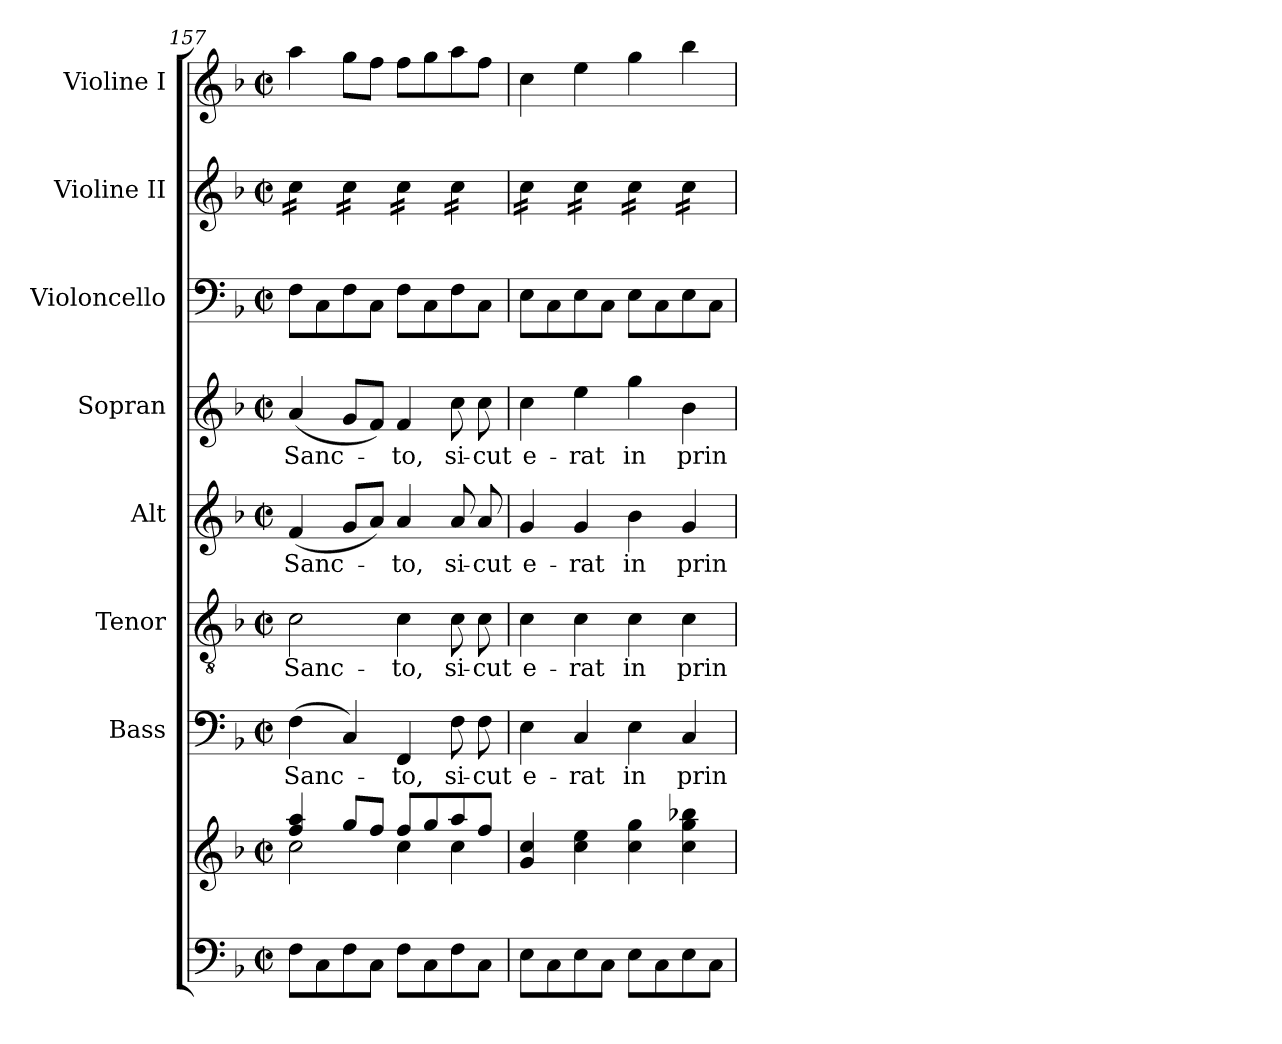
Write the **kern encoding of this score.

**kern	**kern	**kern	**text	**kern	**text	**kern	**text	**kern	**text	**kern	**kern	**kern
*part8	*part8	*part7	*part7	*part6	*part6	*part5	*part5	*part4	*part4	*part3	*part2	*part1
*staff9	*staff8	*staff7	*staff7	*staff6	*staff6	*staff5	*staff5	*staff4	*staff4	*staff3	*staff2	*staff1
*	*	*I"Bass	*	*I"Tenor	*	*I"Alt	*	*I"Sopran	*	*I"Violoncello	*I"Violine II	*I"Violine I
*	*	*I'B.	*	*I'T.	*	*I'A.	*	*I'S.	*	*I'Vc.	*I'Vl. II	*I'Vl. I
*clefF4	*clefG2	*clefF4	*	*clefGv2	*	*clefG2	*	*clefG2	*	*clefF4	*clefG2	*clefG2
*	*	*	*	*	*	*	*	*	*	*ITrd7c12	*	*
*k[b-]	*k[b-]	*k[b-]	*	*k[b-]	*	*k[b-]	*	*k[b-]	*	*k[b-]	*k[b-]	*k[b-]
*F:	*F:	*F:	*	*F:	*	*F:	*	*F:	*	*F:	*F:	*F:
*M2/2	*M2/2	*M2/2	*	*M2/2	*	*M2/2	*	*M2/2	*	*M2/2	*M2/2	*M2/2
*met(c|)	*met(c|)	*met(c|)	*	*met(c|)	*	*met(c|)	*	*met(c|)	*	*met(c|)	*met(c|)	*met(c|)
=157	=157	=157	=157	=157	=157	=157	=157	=157	=157	=157	=157	=157
*	*^	*	*	*	*	*	*	*	*	*	*	*
!	!	!	!	!LO:LY:b	!	!LO:LY:b	!	!LO:LY:b	!	!LO:LY:b	!	!	!
*	*	*	*	*	*	*	*	*	*	*	*	*tremolo	*
8F\L	4ff/ 4aa/	2cc\	(>4F\	Sanc-	2c\	Sanc-	(<4f/	Sanc-	(<4a/	Sanc-	8FF\L	16cc\LL	4aa\
.	.	.	.	.	.	.	.	.	.	.	.	16cc\	.
8C\	.	.	.	.	.	.	.	.	.	.	8CC\	16cc\	.
.	.	.	.	.	.	.	.	.	.	.	.	16cc\JJ	.
8F\	8gg/L	.	4C/)	.	.	.	8g/L	.	8g/L	.	8FF\	16cc\LL	8gg\L
.	.	.	.	.	.	.	.	.	.	.	.	16cc\	.
8C\J	8ff/J	.	.	.	.	.	8a/J)	.	8f/J)	.	8CC\J	16cc\	8ff\J
.	.	.	.	.	.	.	.	.	.	.	.	16cc\JJ	.
!	!	!	!	!LO:LY:b	!	!LO:LY:b	!	!LO:LY:b	!	!LO:LY:b	!	!	!
8F\L	8ff/L	4cc\	4FF/	-to,	4c\	-to,	4a/	-to,	4f/	-to,	8FF\L	16cc\LL	8ff\L
.	.	.	.	.	.	.	.	.	.	.	.	16cc\	.
8C\	8gg/	.	.	.	.	.	.	.	.	.	8CC\	16cc\	8gg\
.	.	.	.	.	.	.	.	.	.	.	.	16cc\JJ	.
!	!	!	!	!LO:LY:b	!	!LO:LY:b	!	!LO:LY:b	!	!LO:LY:b	!	!	!
8F\	8aa/	4cc\	8F\	si-	8c\	si-	8a/	si-	8cc\	si-	8FF\	16cc\LL	8aa\
.	.	.	.	.	.	.	.	.	.	.	.	16cc\	.
!	!	!	!	!LO:LY:b	!	!LO:LY:b	!	!LO:LY:b	!	!LO:LY:b	!	!	!
8C\J	8ff/J	.	8F\	-cut	8c\	-cut	8a/	-cut	8cc\	-cut	8CC\J	16cc\	8ff\J
.	.	.	.	.	.	.	.	.	.	.	.	16cc\JJ	.
*	*v	*v	*	*	*	*	*	*	*	*	*	*	*
!!LO:PB:g=z
=158	=158	=158	=158	=158	=158	=158	=158	=158	=158	=158	=158	=158
!	!	!	!LO:LY:b	!	!LO:LY:b	!	!LO:LY:b	!	!LO:LY:b	!	!	!
8E\L	4g/ 4cc/	4E\	e-	4c\	e-	4g/	e-	4cc\	e-	8EE\L	16cc\LL	4cc\
.	.	.	.	.	.	.	.	.	.	.	16cc\	.
8C\	.	.	.	.	.	.	.	.	.	8CC\	16cc\	.
.	.	.	.	.	.	.	.	.	.	.	16cc\JJ	.
!	!	!	!LO:LY:b	!	!LO:LY:b	!	!LO:LY:b	!	!LO:LY:b	!	!	!
8E\	4cc\ 4ee\	4C/	-rat	4c\	-rat	4g/	-rat	4ee\	-rat	8EE\	16cc\LL	4ee\
.	.	.	.	.	.	.	.	.	.	.	16cc\	.
8C\J	.	.	.	.	.	.	.	.	.	8CC\J	16cc\	.
.	.	.	.	.	.	.	.	.	.	.	16cc\JJ	.
!	!	!	!LO:LY:b	!	!LO:LY:b	!	!LO:LY:b	!	!LO:LY:b	!	!	!
8E\L	4cc\ 4gg\	4E\	in	4c\	in	4b-\	in	4gg\	in	8EE\L	16cc\LL	4gg\
.	.	.	.	.	.	.	.	.	.	.	16cc\	.
8C\	.	.	.	.	.	.	.	.	.	8CC\	16cc\	.
.	.	.	.	.	.	.	.	.	.	.	16cc\JJ	.
!	!	!	!LO:LY:b	!	!LO:LY:b	!	!LO:LY:b	!	!LO:LY:b	!	!	!
8E\	4cc\ 4gg\ 4bb-X\	4C/	prin-	4c\	prin-	4g/	prin-	4b-\	prin-	8EE\	16cc\LL	4bb-\
.	.	.	.	.	.	.	.	.	.	.	16cc\	.
8C\J	.	.	.	.	.	.	.	.	.	8CC\J	16cc\	.
.	.	.	.	.	.	.	.	.	.	.	16cc\JJ	.
*	*	*	*	*	*	*	*	*	*	*	*Xtremolo	*
=	=	=	=	=	=	=	=	=	=	=	=	=
*-	*-	*-	*-	*-	*-	*-	*-	*-	*-	*-	*-	*-
